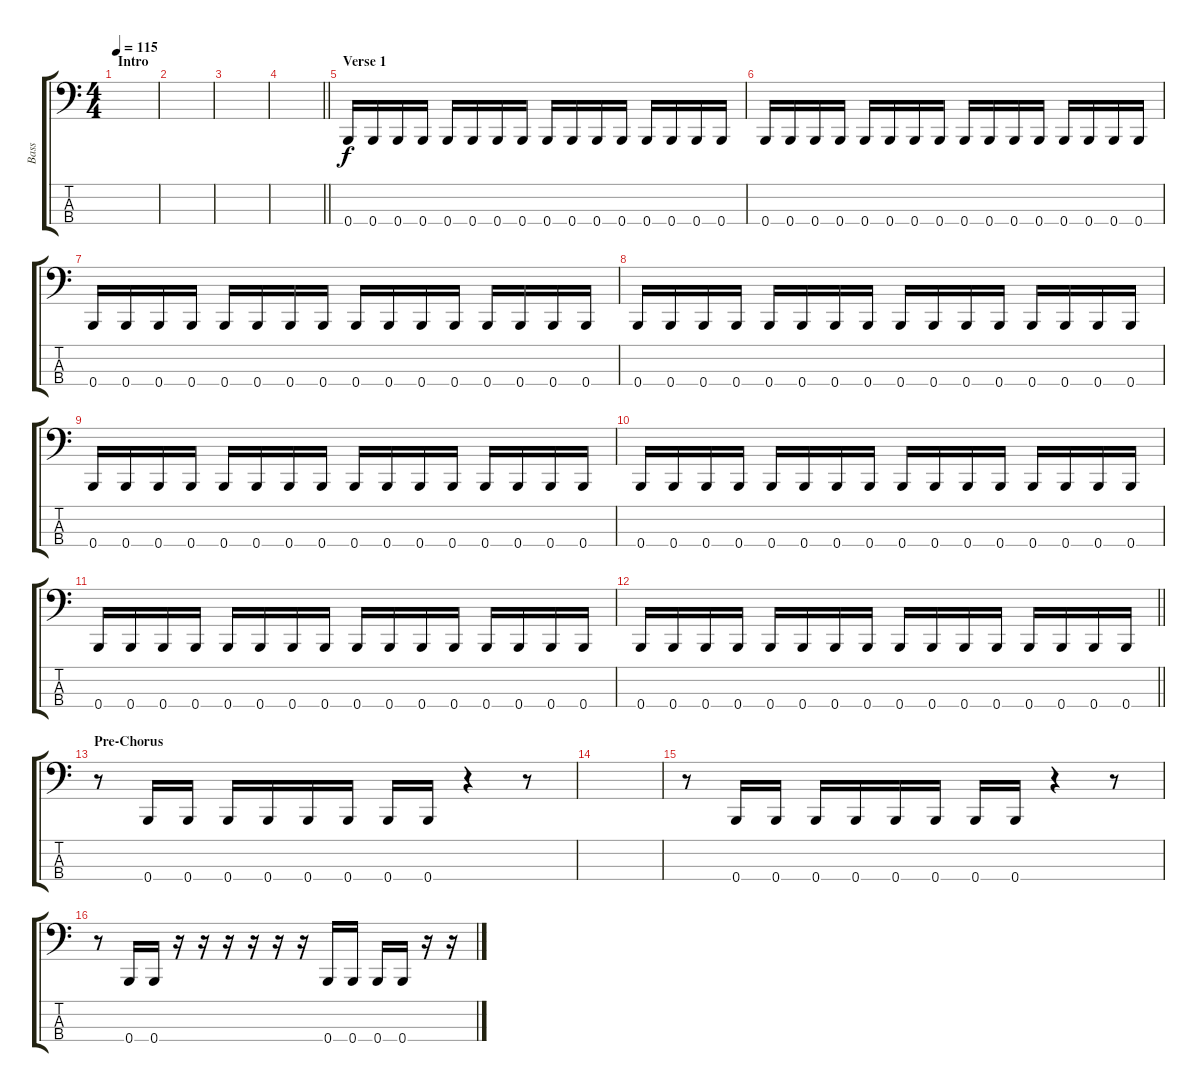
\track ("Bass" "Bass") {instrument electricbasspick}
\staff {score tabs}
\tuning (E2 B1 Gb1 B0) {hide}
\ts (4 4)
\section ("" "Intro")
\tempo 115
\clef f4
\ks c
|
|
|
\barLineRight lightlight
|
\section ("" "Verse 1")
0.4.16 0.4.16 0.4.16 0.4.16 0.4.16 0.4.16 0.4.16 0.4.16 0.4.16 0.4.16 0.4.16 0.4.16 0.4.16 0.4.16 0.4.16 0.4.16 |
0.4.16 0.4.16 0.4.16 0.4.16 0.4.16 0.4.16 0.4.16 0.4.16 0.4.16 0.4.16 0.4.16 0.4.16 0.4.16 0.4.16 0.4.16 0.4.16 |
0.4.16 0.4.16 0.4.16 0.4.16 0.4.16 0.4.16 0.4.16 0.4.16 0.4.16 0.4.16 0.4.16 0.4.16 0.4.16 0.4.16 0.4.16 0.4.16 |
0.4.16 0.4.16 0.4.16 0.4.16 0.4.16 0.4.16 0.4.16 0.4.16 0.4.16 0.4.16 0.4.16 0.4.16 0.4.16 0.4.16 0.4.16 0.4.16 |
0.4.16 0.4.16 0.4.16 0.4.16 0.4.16 0.4.16 0.4.16 0.4.16 0.4.16 0.4.16 0.4.16 0.4.16 0.4.16 0.4.16 0.4.16 0.4.16 |
0.4.16 0.4.16 0.4.16 0.4.16 0.4.16 0.4.16 0.4.16 0.4.16 0.4.16 0.4.16 0.4.16 0.4.16 0.4.16 0.4.16 0.4.16 0.4.16 |
0.4.16 0.4.16 0.4.16 0.4.16 0.4.16 0.4.16 0.4.16 0.4.16 0.4.16 0.4.16 0.4.16 0.4.16 0.4.16 0.4.16 0.4.16 0.4.16 |
\barLineRight lightlight
0.4.16 0.4.16 0.4.16 0.4.16 0.4.16 0.4.16 0.4.16 0.4.16 0.4.16 0.4.16 0.4.16 0.4.16 0.4.16 0.4.16 0.4.16 0.4.16 |
\section ("" "Pre-Chorus")
r.8 0.4.16{dy f} 0.4.16 0.4.16 0.4.16 0.4.16 0.4.16 0.4.16 0.4.16 r.4 r.8 |
|
r.8 0.4.16 0.4.16 0.4.16 0.4.16 0.4.16 0.4.16 0.4.16 0.4.16 r.4 r.8 |
r.8 0.4.16 0.4.16 r.16 r.16 r.16 r.16 r.16 r.16 0.4.16 0.4.16 0.4.16 0.4.16 r.16 r.16
